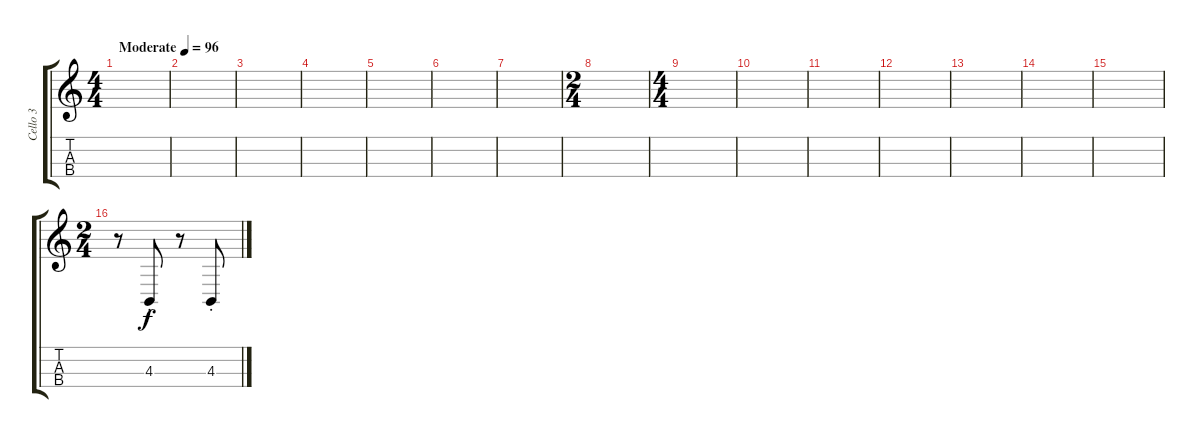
\track ("Cello 3" "Cello 3") {instrument cello}
\staff {score tabs}
\tuning (A3 D3 G2 C2) {hide}
\ts (4 4)
\tempo (96 "Moderate")
\clef g2
\ks c
|
|
|
|
|
|
|
\ts (2 4)
|
\ts (4 4)
|
|
|
|
|
|
|
\ts (2 4)
r.8 4.3{st}.8 r.8 4.3{st}.8
